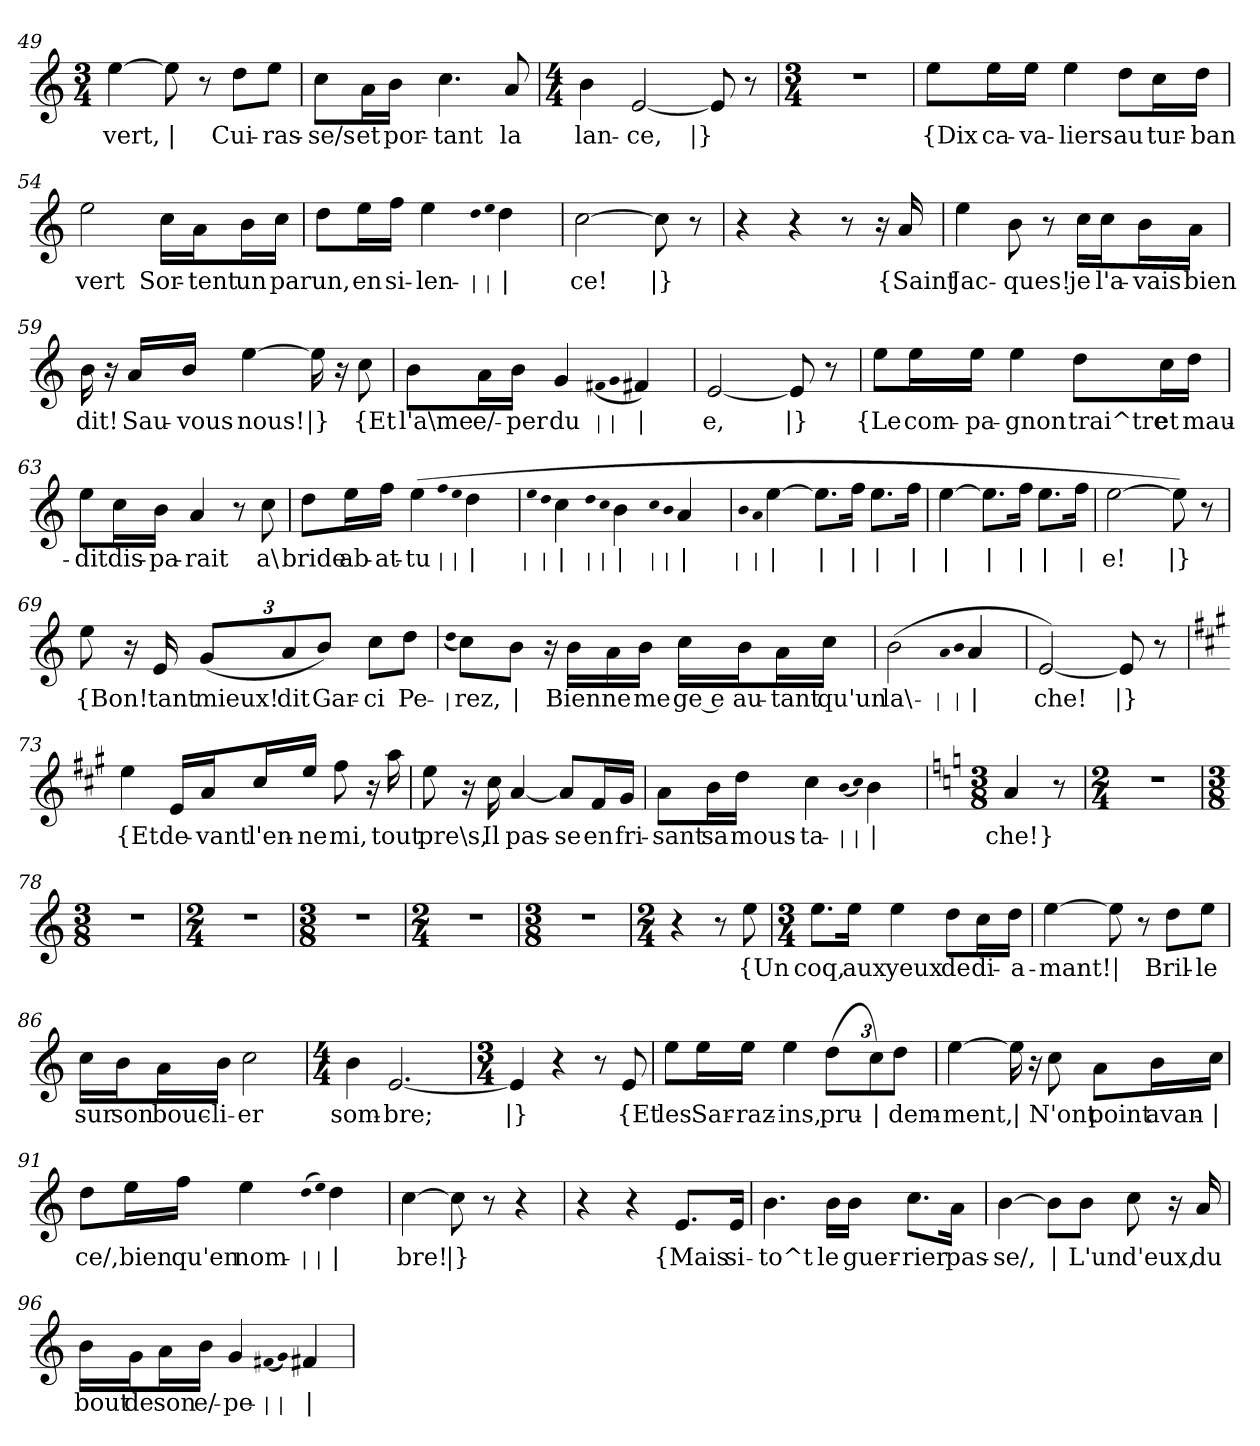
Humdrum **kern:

**kern	**text
*part1	*part1
*staff1	*staff1
*clefG2	*
*k[]	*
*M3/4	*
=49	=49
[4ee	-vert,
8ee]	|
8r	.
8dd\L	Cui-
8ee\J	-ras-
=50	=50
8cc\L	-se/s
16a\L	et
16b\JJ	por-
4.cc	-tant
8a	la
=51	=51
*M4/4	*
4b	lan-
[2e	-ce,
8e]	|}
8r	.
=52	=52
*M3/4	*
2.r	.
=53	=53
8ee\L	{Dix
16ee\L	ca-
16ee\JJ	-va-
4ee	-liers
8dd\L	au
16cc\L	tur-
16dd\JJ	-ban
=54	=54
2ee	vert
16cc\LL	Sor-
16a\J	-tent
16b\L	un
16cc\JJ	par
=55	=55
8dd\L	un,
16ee\L	en
16ff\JJ	si-
4ee	-len-
qdd	|
qee	|
4dd	|
=56	=56
[2cc	ce!
8cc]	|}
8r	.
=57	=57
4r	.
4r	.
8r	.
16r	.
16a	{Saint
=58	=58
4ee	Jac-
8b	-ques!
8r	.
16cc\LL	je
16cc\J	l'a-
16b\L	-vais
16a\JJ	bien
=59	=59
16b	dit!
16r	.
16a/LL	Sau-
16b/JJ	vous
[4ee	-nous!
16ee]	|}
16r	.
8cc	{Et
=60	=60
8b\L	l'a\me
16a\L	e/-
16b\JJ	per
4g	-du
(qf#X	|
qg	|
4f#X)	|
=61	=61
[2e	e,
8e]	|}
8r	.
=62	=62
8ee\L	{Le
16ee\L	com-
16ee\JJ	-pa-
4ee	-gnon
8dd\L	trai^tre
16cc\L	et
16dd\JJ	mau-
=63	=63
8ee\L	-dit
16cc\L	dis-
16b\JJ	-pa-
4a	-rait
8r	.
8cc	a\
=64	=64
8dd\L	bride
16ee\L	ab-
16ff\JJ	-at-
(4ee	-tu
qff	|
qee	|
4dd	|
=65	=65
qee	|
qdd	|
4cc	|
qdd	|
qcc	|
4b	|
qcc	|
qb	|
4a	|
=66	=66
qb	|
qa	|
[4ee	|
8.ee\L]	|
16ff\Jk	|
8.ee\L	|
16ff\Jk	|
=67	=67
[4ee	|
8.ee\L]	|
16ff\Jk	|
8.ee\L	|
16ff\Jk	|
=68	=68
[2ee	-e!
8ee])	|}
8r	.
=69	=69
8ee	{Bon!
16r	.
16e	tant
(12g/L	mieux!
12a/	dit
12b/J)	Gar-
8cc\L	-ci
8dd\J	Pe-
=70	=70
(qdd	|
8cc\L)	-rez,
8b\J	|
16r	.
16b\LL	Bien
16a\	ne
16b\JJ	me
16cc\LL	ge e
16b\J	au-
16a\L	-tant
16cc\JJ	qu'un
=71	=71
(2b	la\-
qa	|
qb	|
4a	|
=72	=72
[2e)	-che!
8e]	|}
8r	.
=73	=73
*k[f#c#g#]	*
4ee	{Et
16e/LL	de-
16a/J	-vant
16cc#/L	l'en-
16ee/JJ	ne
8ff#	-mi,
16r	.
16aa	tout
=74	=74
8ee	pre\s,
16r	.
16cc#	Il
[4a	pas-
8a/L]	-se
16f#/L	en
16g#/JJ	fri-
=75	=75
8a\L	-sant
16b\L	sa
16dd\JJ	mous-
4cc#	-ta-
(qb	|
qcc#)	|
4b	|
=76	=76
*k[]	*
*M3/8	*
4a	-che!}
8r	.
=77	=77
*M2/4	*
2r	.
=78	=78
*M3/8	*
4.r	.
=79	=79
*M2/4	*
2r	.
=80	=80
*M3/8	*
4.r	.
=81	=81
*M2/4	*
2r	.
=82	=82
*M3/8	*
4.r	.
=83	=83
*M2/4	*
4r	.
8r	.
8ee	{Un
=84	=84
*M3/4	*
8.ee\L	coq,
16ee\Jk	aux
4ee	yeux
8dd\L	de
16cc\L	di-
16dd\JJ	-a-
=85	=85
[4ee	-mant!
8ee]	|
8r	.
8dd\L	Bril-
8ee\J	-le
=86	=86
16cc\LL	sur
16b\J	son
16a\L	bouc-
16b\JJ	-li-
2cc	-er
=87	=87
*M4/4	*
4b	som-
[2.e	-bre;
=88	=88
*M3/4	*
4e]	|}
4r	.
8r	.
8e	{Et
=89	=89
8ee\L	les
16ee\L	Sar-
16ee\JJ	-raz-
4ee	-ins,
(12dd\L	pru-
12cc\)	|
12dd\J	-dem-
=90	=90
[4ee	-ment,
16ee]	|
16r	.
8cc	N'ont
8a\L	point
16b\L	avan-
16cc\JJ	|
=91	=91
8dd\L	-ce/,
16ee\L	bien
16ff\JJ	qu'en
4ee	nom-
(qdd	|
qee)	|
4dd	|
=92	=92
[4cc	-bre!
8cc]	|}
8r	.
4r	.
=93	=93
4r	.
4r	.
8.e/L	{Mais
16e/Jk	si-
=94	=94
4.b	-to^t
16b\LL	le
16b\JJ	guer-
8.cc\L	-rier
16a\Jk	pas-
=95	=95
[4b	-se/,
8b\L]	|
8b\J	L'un
8cc	d'eux,
16r	.
16a	du
=96	=96
16b\LL	bout
16g\J	de
16a\L	son
16b\JJ	e/-
4g	-pe-
(qf#X	|
qg)	|
4f#X	|
=	=
*-	*-
